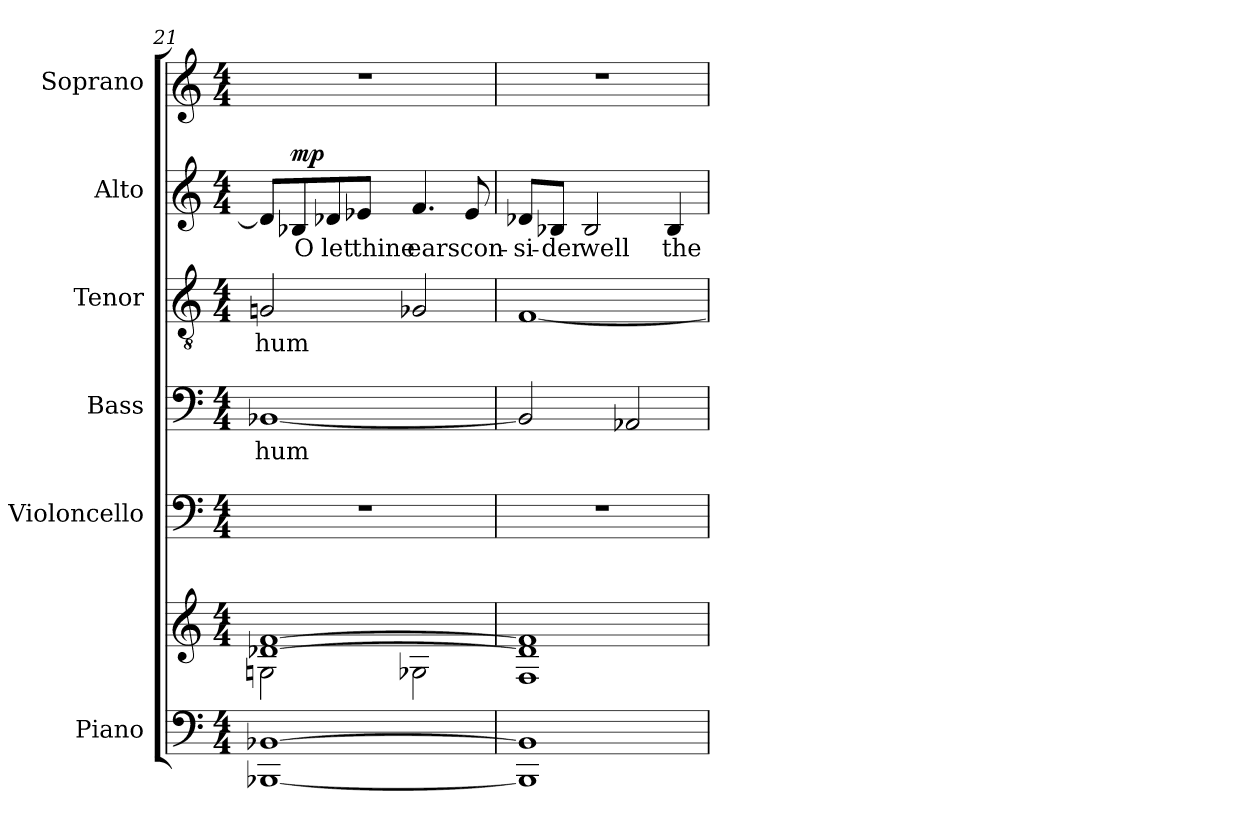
**kern	**kern	**kern	**kern	**text	**kern	**text	**kern	**text	**dynam	**kern
*part6	*part6	*part5	*part4	*part4	*part3	*part3	*part2	*part2	*part2	*part1
*staff7	*staff6	*staff5	*staff4	*staff4	*staff3	*staff3	*staff2	*staff2	*staff2	*staff1
*I"Piano	*	*I"Violoncello	*I"Bass	*	*I"Tenor	*	*I"Alto	*	*	*I"Soprano
*I'Pno	*	*I'Vc.	*	*	*	*	*	*	*	*
*clefF4	*clefG2	*clefF4	*clefF4	*	*clefGv2	*	*clefG2	*	*	*clefG2
*k[]	*k[]	*k[]	*k[]	*	*k[]	*	*k[]	*	*	*k[]
*M4/4	*M4/4	*M4/4	*M4/4	*	*M4/4	*	*M4/4	*	*	*M4/4
=21	=21	=21	=21	=21	=21	=21	=21	=21	=21	=21
*	*^	*	*	*	*	*	*	*	*	*
!	!	!	!	!	!LO:LY:b	!	!LO:LY:b	!	!	!	!
[1BBB-X [1BB-X	[1d-X [1f	2Gn\	1r	[1BB-X	hum	2Gn/	hum	8d-/L]	.	.	1r
!	!	!	!	!	!	!	!	!	!LO:LY:b	!LO:DY:a	!
.	.	.	.	.	.	.	.	8B-X/	O	mp	.
!	!	!	!	!	!	!	!	!	!LO:LY:b	!	!
.	.	.	.	.	.	.	.	8d-X/	let	.	.
!	!	!	!	!	!	!	!	!	!LO:LY:b	!	!
.	.	.	.	.	.	.	.	8e-X/J	thine	.	.
!	!	!	!	!	!	!	!	!	!LO:LY:b	!	!
.	.	2G-X\	.	.	.	2G-X/	.	4.f/	ears	.	.
!	!	!	!	!	!	!	!	!	!LO:LY:b	!	!
.	.	.	.	.	.	.	.	8e-/	con-	.	.
=22	=22	=22	=22	=22	=22	=22	=22	=22	=22	=22	=22
!	!	!	!	!	!	!	!	!	!LO:LY:b	!	!
1BBB-] 1BB-]	1d-] 1f]	1F	1r	2BB-/]	.	[1F	.	8d-X/L	-si-	.	1r
!	!	!	!	!	!	!	!	!	!LO:LY:b	!	!
.	.	.	.	.	.	.	.	8B-X/J	-der	.	.
!	!	!	!	!	!	!	!	!	!LO:LY:b	!	!
.	.	.	.	.	.	.	.	2B-/	well	.	.
.	.	.	.	2AA-X/	.	.	.	.	.	.	.
!	!	!	!	!	!	!	!	!	!LO:LY:b	!	!
.	.	.	.	.	.	.	.	4B-/	the	.	.
*	*v	*v	*	*	*	*	*	*	*	*	*
=	=	=	=	=	=	=	=	=	=	=
*-	*-	*-	*-	*-	*-	*-	*-	*-	*-	*-
